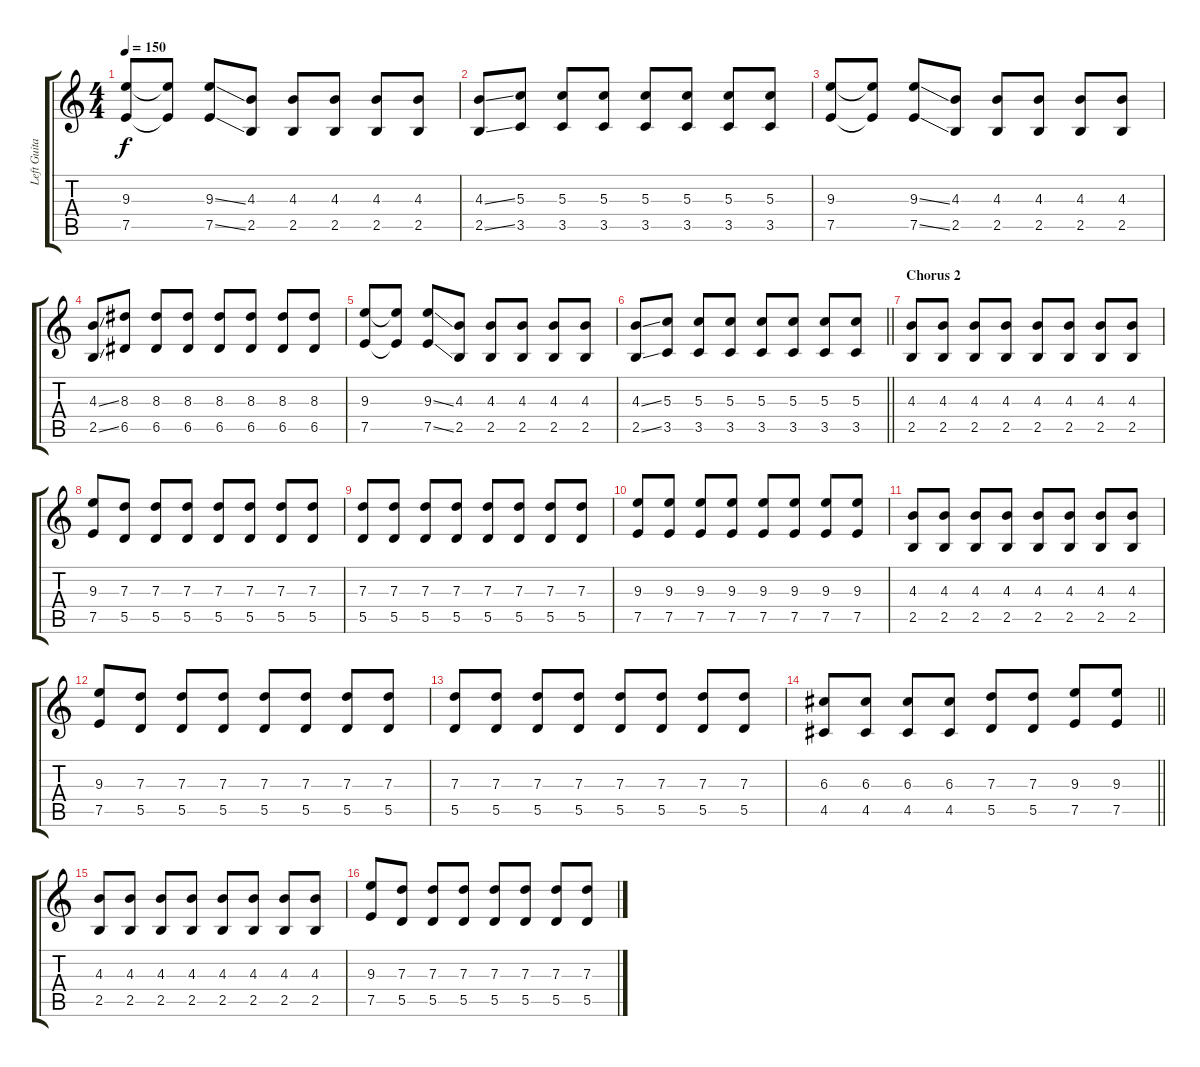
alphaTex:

\track ("Left Guitar" "Left Guita") {instrument distortionguitar}
\staff {score tabs}
\tuning (E4 B3 G3 D3 A2 D2) {hide}
\ts (4 4)
\tempo 150
\clef g2
\ks c
(9.3 7.5).8{dy f} (9.3{t} 7.5{t}).8 (9.3{ss} 7.5{ss}).8 (4.3 2.5).8 (4.3 2.5).8 (4.3 2.5).8 (4.3 2.5).8 (4.3 2.5).8 |
(4.3{ss} 2.5{ss}).8 (5.3 3.5).8 (5.3 3.5).8 (5.3 3.5).8 (5.3 3.5).8 (5.3 3.5).8 (5.3 3.5).8 (5.3 3.5).8 |
(9.3 7.5).8 (9.3{t} 7.5{t}).8 (9.3{ss} 7.5{ss}).8 (4.3 2.5).8 (4.3 2.5).8 (4.3 2.5).8 (4.3 2.5).8 (4.3 2.5).8 |
(4.3{ss} 2.5{ss}).8 (8.3 6.5).8 (8.3 6.5).8 (8.3 6.5).8 (8.3 6.5).8 (8.3 6.5).8 (8.3 6.5).8 (8.3 6.5).8 |
(9.3 7.5).8 (9.3{t} 7.5{t}).8 (9.3{ss} 7.5{ss}).8 (4.3 2.5).8 (4.3 2.5).8 (4.3 2.5).8 (4.3 2.5).8 (4.3 2.5).8 |
\barLineRight lightlight
(4.3{ss} 2.5{ss}).8 (5.3 3.5).8 (5.3 3.5).8 (5.3 3.5).8 (5.3 3.5).8 (5.3 3.5).8 (5.3 3.5).8 (5.3 3.5).8 |
\section ("" "Chorus 2")
(4.3 2.5).8{volume 11 balance 8 instrument distortionguitar} (4.3 2.5).8 (4.3 2.5).8 (4.3 2.5).8 (4.3 2.5).8 (4.3 2.5).8 (4.3 2.5).8 (4.3 2.5).8 |
(9.3 7.5).8 (7.3 5.5).8 (7.3 5.5).8 (7.3 5.5).8 (7.3 5.5).8 (7.3 5.5).8 (7.3 5.5).8 (7.3 5.5).8 |
(7.3 5.5).8 (7.3 5.5).8 (7.3 5.5).8 (7.3 5.5).8 (7.3 5.5).8 (7.3 5.5).8 (7.3 5.5).8 (7.3 5.5).8 |
(9.3 7.5).8 (9.3 7.5).8 (9.3 7.5).8 (9.3 7.5).8 (9.3 7.5).8 (9.3 7.5).8 (9.3 7.5).8 (9.3 7.5).8 |
(4.3 2.5).8 (4.3 2.5).8 (4.3 2.5).8 (4.3 2.5).8 (4.3 2.5).8 (4.3 2.5).8 (4.3 2.5).8 (4.3 2.5).8 |
(9.3 7.5).8 (7.3 5.5).8 (7.3 5.5).8 (7.3 5.5).8 (7.3 5.5).8 (7.3 5.5).8 (7.3 5.5).8 (7.3 5.5).8 |
(7.3 5.5).8 (7.3 5.5).8 (7.3 5.5).8 (7.3 5.5).8 (7.3 5.5).8 (7.3 5.5).8 (7.3 5.5).8 (7.3 5.5).8 |
\barLineRight lightlight
(6.3 4.5).8 (6.3 4.5).8 (6.3 4.5).8 (6.3 4.5).8 (7.3 5.5).8 (7.3 5.5).8 (9.3 7.5).8 (9.3 7.5).8 |
(4.3 2.5).8 (4.3 2.5).8 (4.3 2.5).8 (4.3 2.5).8 (4.3 2.5).8 (4.3 2.5).8 (4.3 2.5).8 (4.3 2.5).8 |
(9.3 7.5).8 (7.3 5.5).8 (7.3 5.5).8 (7.3 5.5).8 (7.3 5.5).8 (7.3 5.5).8 (7.3 5.5).8 (7.3 5.5).8
